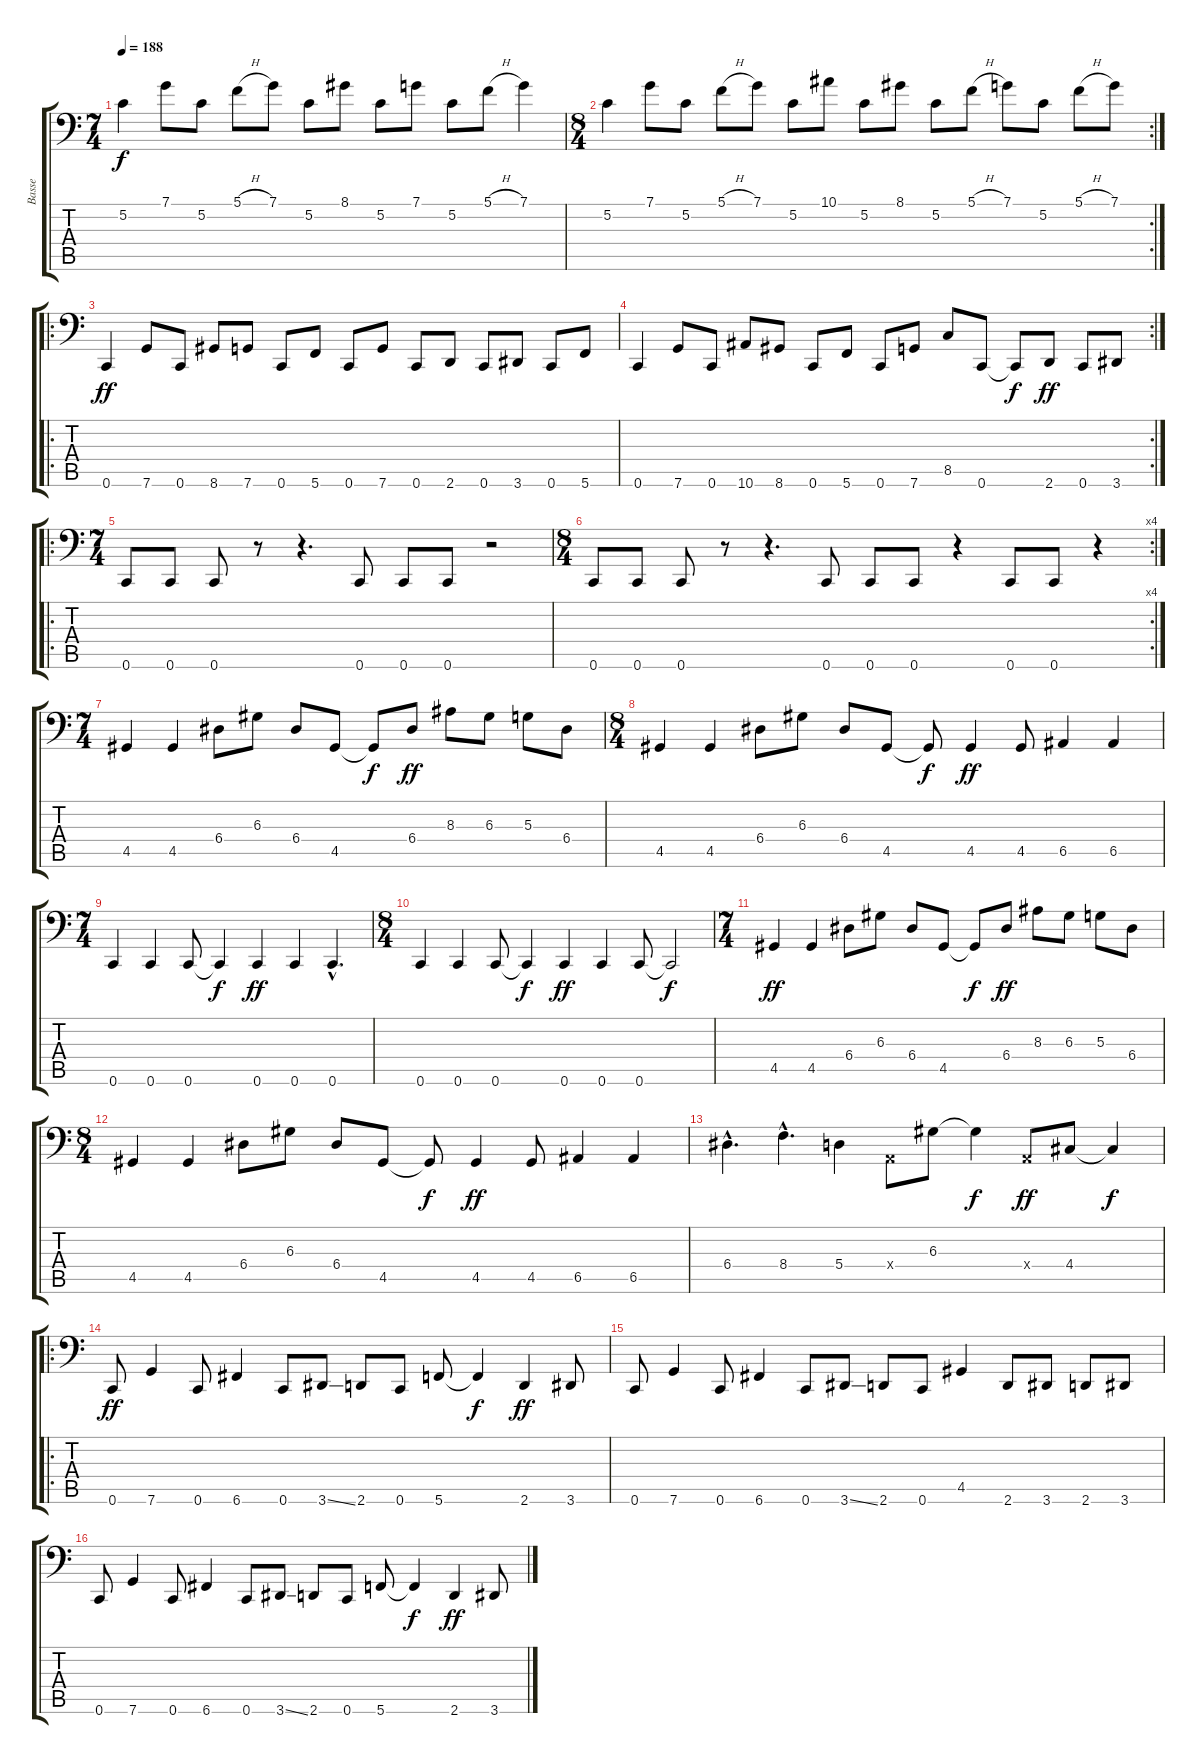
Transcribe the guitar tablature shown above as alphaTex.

\track ("Basse" "Basse") {instrument electricbassfinger}
\staff {score tabs}
\tuning (C3 G2 D2 A1 E1 C1) {hide}
\ts (7 4)
\tempo 188
\clef f4
\ks c
5.2.4{dy f} 7.1.8 5.2.8 5.1{h}.8 7.1.8 5.2.8 8.1.8 5.2.8 7.1.8 5.2.8 5.1{h}.8 7.1.4 |
\rc 2
\ts (8 4)
5.2.4 7.1.8 5.2.8 5.1{h}.8 7.1.8 5.2.8 10.1.8 5.2.8 8.1.8 5.2.8 5.1{h}.8 7.1.8 5.2.8 5.1{h}.8 7.1.8 |
\ro
0.6.4{dy ff} 7.6.8 0.6.8 8.6.8 7.6.8 0.6.8 5.6.8 0.6.8 7.6.8 0.6.8 2.6.8 0.6.8 3.6.8 0.6.8 5.6.8 |
\rc 2
0.6.4 7.6.8 0.6.8 10.6.8 8.6.8 0.6.8 5.6.8 0.6.8 7.6.8 8.5.8 0.6.8 0.6{t}.8{dy f} 2.6.8{dy ff} 0.6.8 3.6.8 |
\ro
\ts (7 4)
0.6.8 0.6.8 0.6.8 r.8 r.4{d} 0.6.8 0.6.8 0.6.8 r.2 |
\rc 4
\ts (8 4)
0.6.8 0.6.8 0.6.8 r.8 r.4{d} 0.6.8 0.6.8 0.6.8 r.4 0.6.8 0.6.8 r.4 |
\ts (7 4)
4.5.4 4.5.4 6.4.8 6.3.8 6.4.8 4.5.8 4.5{t}.8{dy f} 6.4.8{dy ff} 8.3.8 6.3.8 5.3.8 6.4.8 |
\ts (8 4)
4.5.4 4.5.4 6.4.8 6.3.8 6.4.8 4.5.8 4.5{t}.8{dy f} 4.5.4{dy ff} 4.5.8 6.5.4 6.5.4 |
\ts (7 4)
0.6.4 0.6.4 0.6.8 0.6{t}.4{dy f} 0.6.4{dy ff} 0.6.4 0.6{hac}.4{d} |
\ts (8 4)
0.6.4 0.6.4 0.6.8 0.6{t}.4{dy f} 0.6.4{dy ff} 0.6.4 0.6.8 0.6{t}.2{dy f} |
\ts (7 4)
4.5.4{dy ff} 4.5.4 6.4.8 6.3.8 6.4.8 4.5.8 4.5{t}.8{dy f} 6.4.8{dy ff} 8.3.8 6.3.8 5.3.8 6.4.8 |
\ts (8 4)
4.5.4 4.5.4 6.4.8 6.3.8 6.4.8 4.5.8 4.5{t}.8{dy f} 4.5.4{dy ff} 4.5.8 6.5.4 6.5.4 |
6.4{hac}.4{d} 8.4{hac}.4{d} 5.4.4 0.4{x}.8 6.3.8 6.3{t}.4{dy f} 0.4{x}.8{dy ff} 4.4.8 4.4{t}.4{dy f} |
\ro
0.6.8{dy ff} 7.6.4 0.6.8 6.6.4 0.6.8 3.6{ss}.8 2.6.8 0.6.8 5.6.8 5.6{t}.4{dy f} 2.6.4{dy ff} 3.6.8 |
0.6.8 7.6.4 0.6.8 6.6.4 0.6.8 3.6{ss}.8 2.6.8 0.6.8 4.5.4 2.6.8 3.6.8 2.6.8 3.6.8 |
0.6.8 7.6.4 0.6.8 6.6.4 0.6.8 3.6{ss}.8 2.6.8 0.6.8 5.6.8 5.6{t}.4{dy f} 2.6.4{dy ff} 3.6.8
